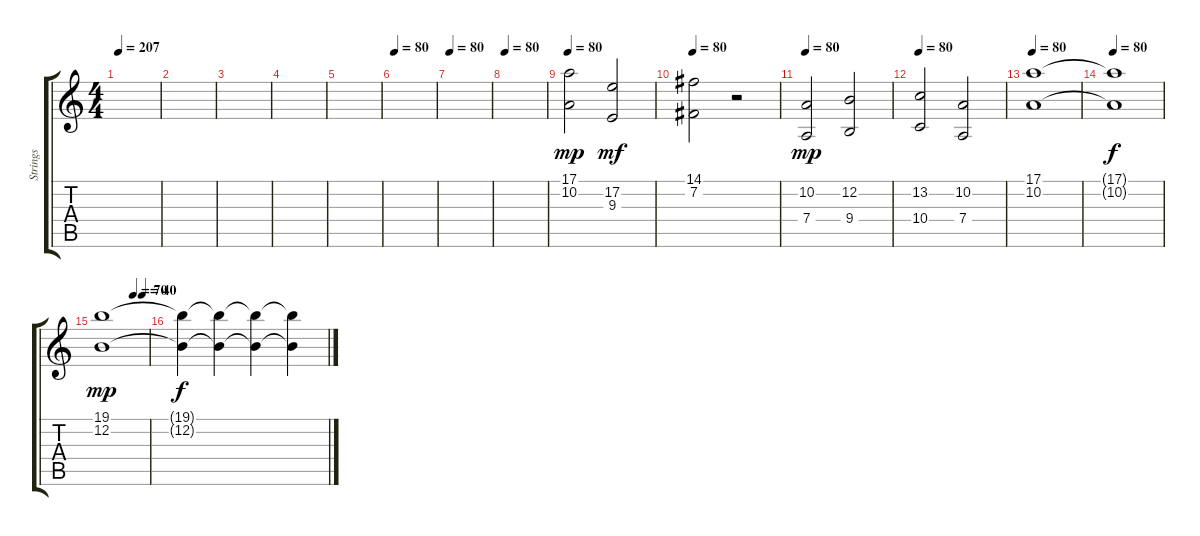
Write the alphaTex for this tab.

\track ("Strings" "Strings") {instrument synthstrings2}
\staff {score tabs}
\tuning (E4 B3 G3 D3 A2 E2) {hide}
\ts (4 4)
\tempo 207
\clef g2
\ks c
|
|
|
|
|
\tempo 80
|
\tempo 80
|
\tempo 80
|
\tempo 80
(17.1 10.2).2{dy mp} (17.2 9.3).2{dy mf} |
\tempo 80
(14.1 7.2).2 r.2 |
\tempo 80
(10.2 7.4).2{dy mp} (12.2 9.4).2 |
\tempo 80
(13.2 10.4).2 (10.2 7.4).2 |
\tempo 80
(17.1 10.2).1 |
\tempo 80
(17.1{t} 10.2{t}).1{dy f} |
\tempo (70 0.6875)
\tempo (40 0.875)
(19.1 12.2).1{dy mp} |
(19.1{t} 12.2{t}).4{dy f volume 4} (19.1{t} 12.2{t}).4{volume 3} (19.1{t} 12.2{t}).4{volume 2} (19.1{t} 12.2{t}).4{volume 1}
